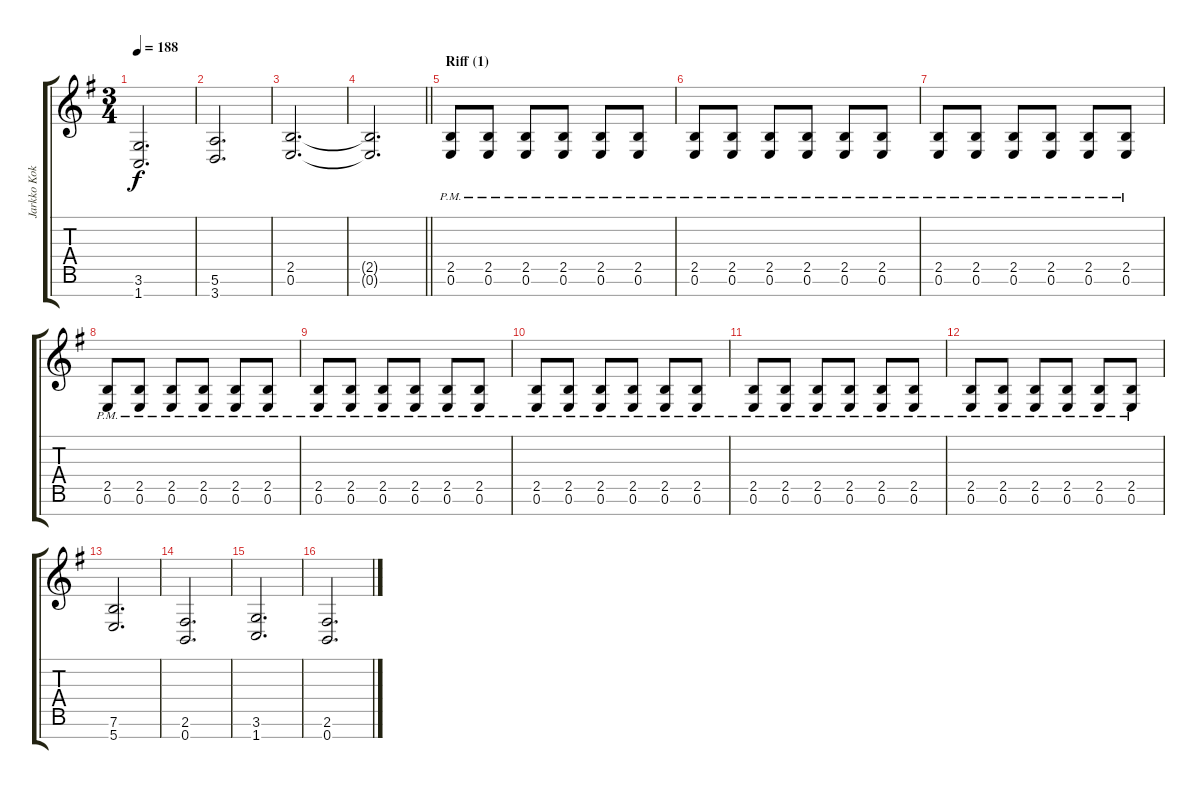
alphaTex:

\track ("Jarkko Kokko (guitar)" "Jarkko Kok") {instrument distortionguitar}
\staff {score tabs}
\tuning (E4 B3 G3 D3 A2 E2 B1) {hide}
\ts (3 4)
\tempo 188
\clef g2
\ks eminor
(3.6 1.7).2{d dy f} |
(5.6 3.7).2{d} |
(2.5 0.6).2{d} |
\barLineRight lightlight
(2.5{t} 0.6{t}).2{d} |
\section ("" "Riff (1)")
(2.5{pm} 0.6{pm}).8 (2.5{pm} 0.6{pm}).8 (2.5{pm} 0.6{pm}).8 (2.5{pm} 0.6{pm}).8 (2.5{pm} 0.6{pm}).8 (2.5{pm} 0.6{pm}).8 |
(2.5{pm} 0.6{pm}).8 (2.5{pm} 0.6{pm}).8 (2.5{pm} 0.6{pm}).8 (2.5{pm} 0.6{pm}).8 (2.5{pm} 0.6{pm}).8 (2.5{pm} 0.6{pm}).8 |
(2.5{pm} 0.6{pm}).8 (2.5{pm} 0.6{pm}).8 (2.5{pm} 0.6{pm}).8 (2.5{pm} 0.6{pm}).8 (2.5{pm} 0.6{pm}).8 (2.5{pm} 0.6{pm}).8 |
(2.5{pm} 0.6{pm}).8 (2.5{pm} 0.6{pm}).8 (2.5{pm} 0.6{pm}).8 (2.5{pm} 0.6{pm}).8 (2.5{pm} 0.6{pm}).8 (2.5{pm} 0.6{pm}).8 |
(2.5{pm} 0.6{pm}).8 (2.5{pm} 0.6{pm}).8 (2.5{pm} 0.6{pm}).8 (2.5{pm} 0.6{pm}).8 (2.5{pm} 0.6{pm}).8 (2.5{pm} 0.6{pm}).8 |
(2.5{pm} 0.6{pm}).8 (2.5{pm} 0.6{pm}).8 (2.5{pm} 0.6{pm}).8 (2.5{pm} 0.6{pm}).8 (2.5{pm} 0.6{pm}).8 (2.5{pm} 0.6{pm}).8 |
(2.5{pm} 0.6{pm}).8 (2.5{pm} 0.6{pm}).8 (2.5{pm} 0.6{pm}).8 (2.5{pm} 0.6{pm}).8 (2.5{pm} 0.6{pm}).8 (2.5{pm} 0.6{pm}).8 |
(2.5{pm} 0.6{pm}).8 (2.5{pm} 0.6{pm}).8 (2.5{pm} 0.6{pm}).8 (2.5{pm} 0.6{pm}).8 (2.5{pm} 0.6{pm}).8 (2.5{pm} 0.6{pm}).8 |
(7.6 5.7).2{d} |
(2.6 0.7).2{d} |
(3.6 1.7).2{d} |
(2.6 0.7).2{d}
